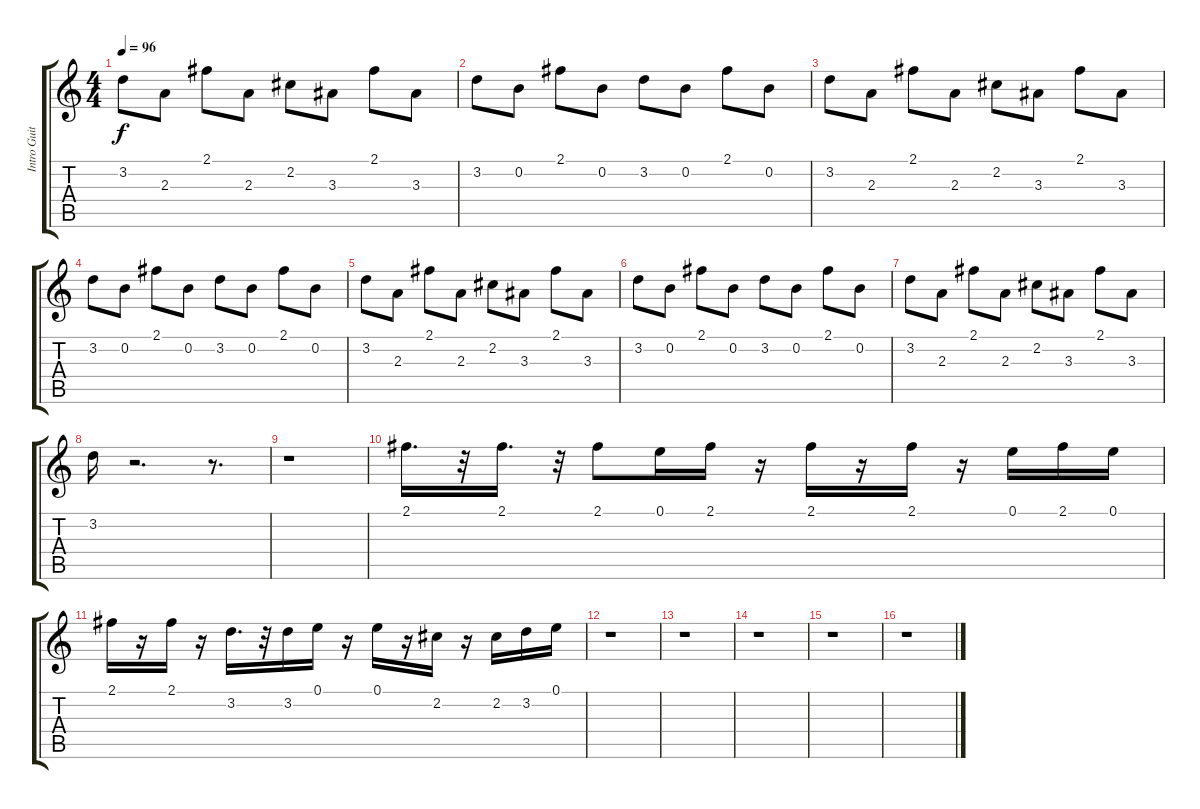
\track ("Intro Guit. (L)" "Intro Guit") {instrument distortionguitar}
\staff {score tabs}
\tuning (E4 B3 G3 D3 A2 E2) {hide}
\ts (4 4)
\tempo 96
\clef g2
\ks c
3.2.8{dy f} 2.3.8 2.1.8 2.3.8 2.2.8 3.3.8 2.1.8 3.3.8 |
3.2.8 0.2.8 2.1.8 0.2.8 3.2.8 0.2.8 2.1.8 0.2.8 |
3.2.8 2.3.8 2.1.8 2.3.8 2.2.8 3.3.8 2.1.8 3.3.8 |
3.2.8 0.2.8 2.1.8 0.2.8 3.2.8 0.2.8 2.1.8 0.2.8 |
3.2.8 2.3.8 2.1.8 2.3.8 2.2.8 3.3.8 2.1.8 3.3.8 |
3.2.8 0.2.8 2.1.8 0.2.8 3.2.8 0.2.8 2.1.8 0.2.8 |
3.2.8 2.3.8 2.1.8 2.3.8 2.2.8 3.3.8 2.1.8 3.3.8 |
3.2.16 r.2{d} r.8{d} |
r.1 |
2.1.16{d} r.32 2.1.16{d} r.32 2.1.8 0.1.16 2.1.16 r.16 2.1.16 r.16 2.1.16 r.16 0.1.16 2.1.16 0.1.16 |
2.1.16 r.16 2.1.16 r.16 3.2.16{d} r.32 3.2.16 0.1.16 r.16 0.1.16 r.16 2.2.16 r.16 2.2.16 3.2.16 0.1.16 |
r.1 |
r.1 |
r.1 |
r.1 |
r.1
